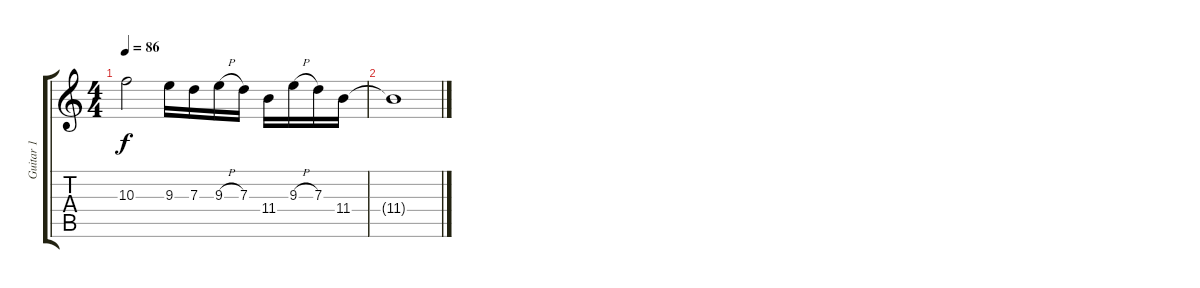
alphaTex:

\track ("Guitar 1" "Guitar 1") {instrument electricguitarjazz}
\staff {score tabs}
\tuning (E4 C4 G3 C3 G2 C2) {hide}
\ts (4 4)
\tempo 86
\clef g2
\ks c
10.3.2{dy f} 9.3.16 7.3.16 9.3{h}.16 7.3.16 11.4.16 9.3{h}.16 7.3.16 11.4.16 |
11.4{t}.1
